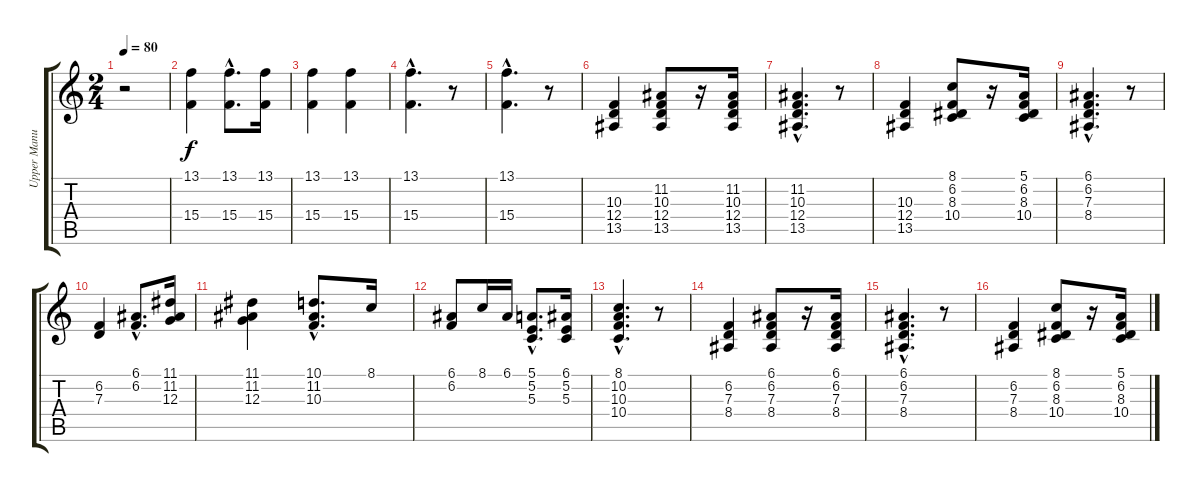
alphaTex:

\track ("Upper Manual" "Upper Manu") {instrument churchorgan}
\staff {score tabs}
\tuning (E4 B3 G3 D3 A2 E2) {hide}
\ts (2 4)
\tempo 80
\clef g2
\ks c
r.2{dy f instrument churchorgan} |
(13.1 15.4).4 (13.1{hac} 15.4{hac}).8{d} (13.1 15.4).16 |
(13.1 15.4).4 (13.1 15.4).4 |
(13.1{hac} 15.4{hac}).4{d} r.8 |
(13.1{hac} 15.4{hac}).4{d} r.8 |
(10.3 12.4 13.5).4 (11.2 10.3 12.4 13.5).8 r.16 (11.2 10.3 12.4 13.5).16 |
(11.2{hac} 10.3{hac} 12.4{hac} 13.5{hac}).4{d} r.8 |
(10.3 12.4 13.5).4 (8.1 6.2 8.3 10.4).8 r.16 (5.1 6.2 8.3 10.4).16 |
(6.1{hac} 6.2{hac} 7.3{hac} 8.4{hac}).4{d} r.8 |
(6.2 7.3).4 (6.1{hac} 6.2{hac}).8{d} (11.1 11.2 12.3).16 |
(11.1 11.2 12.3).4 (10.1{hac} 11.2 10.3).8{d} 8.1.16 |
(6.1 6.2).8 8.1.16 6.1.16 (5.1{hac} 5.2{hac} 5.3{hac}).8{d} (6.1 5.2 5.3).16 |
(8.1{hac} 10.2{hac} 10.3{hac} 10.4{hac}).4{d} r.8 |
(6.2 7.3 8.4).4 (6.1 6.2 7.3 8.4).8 r.16 (6.1 6.2 7.3 8.4).16 |
(6.1{hac} 6.2{hac} 7.3{hac} 8.4{hac}).4{d} r.8 |
(6.2 7.3 8.4).4 (8.1 6.2 8.3 10.4).8 r.16 (5.1 6.2 8.3 10.4).16
